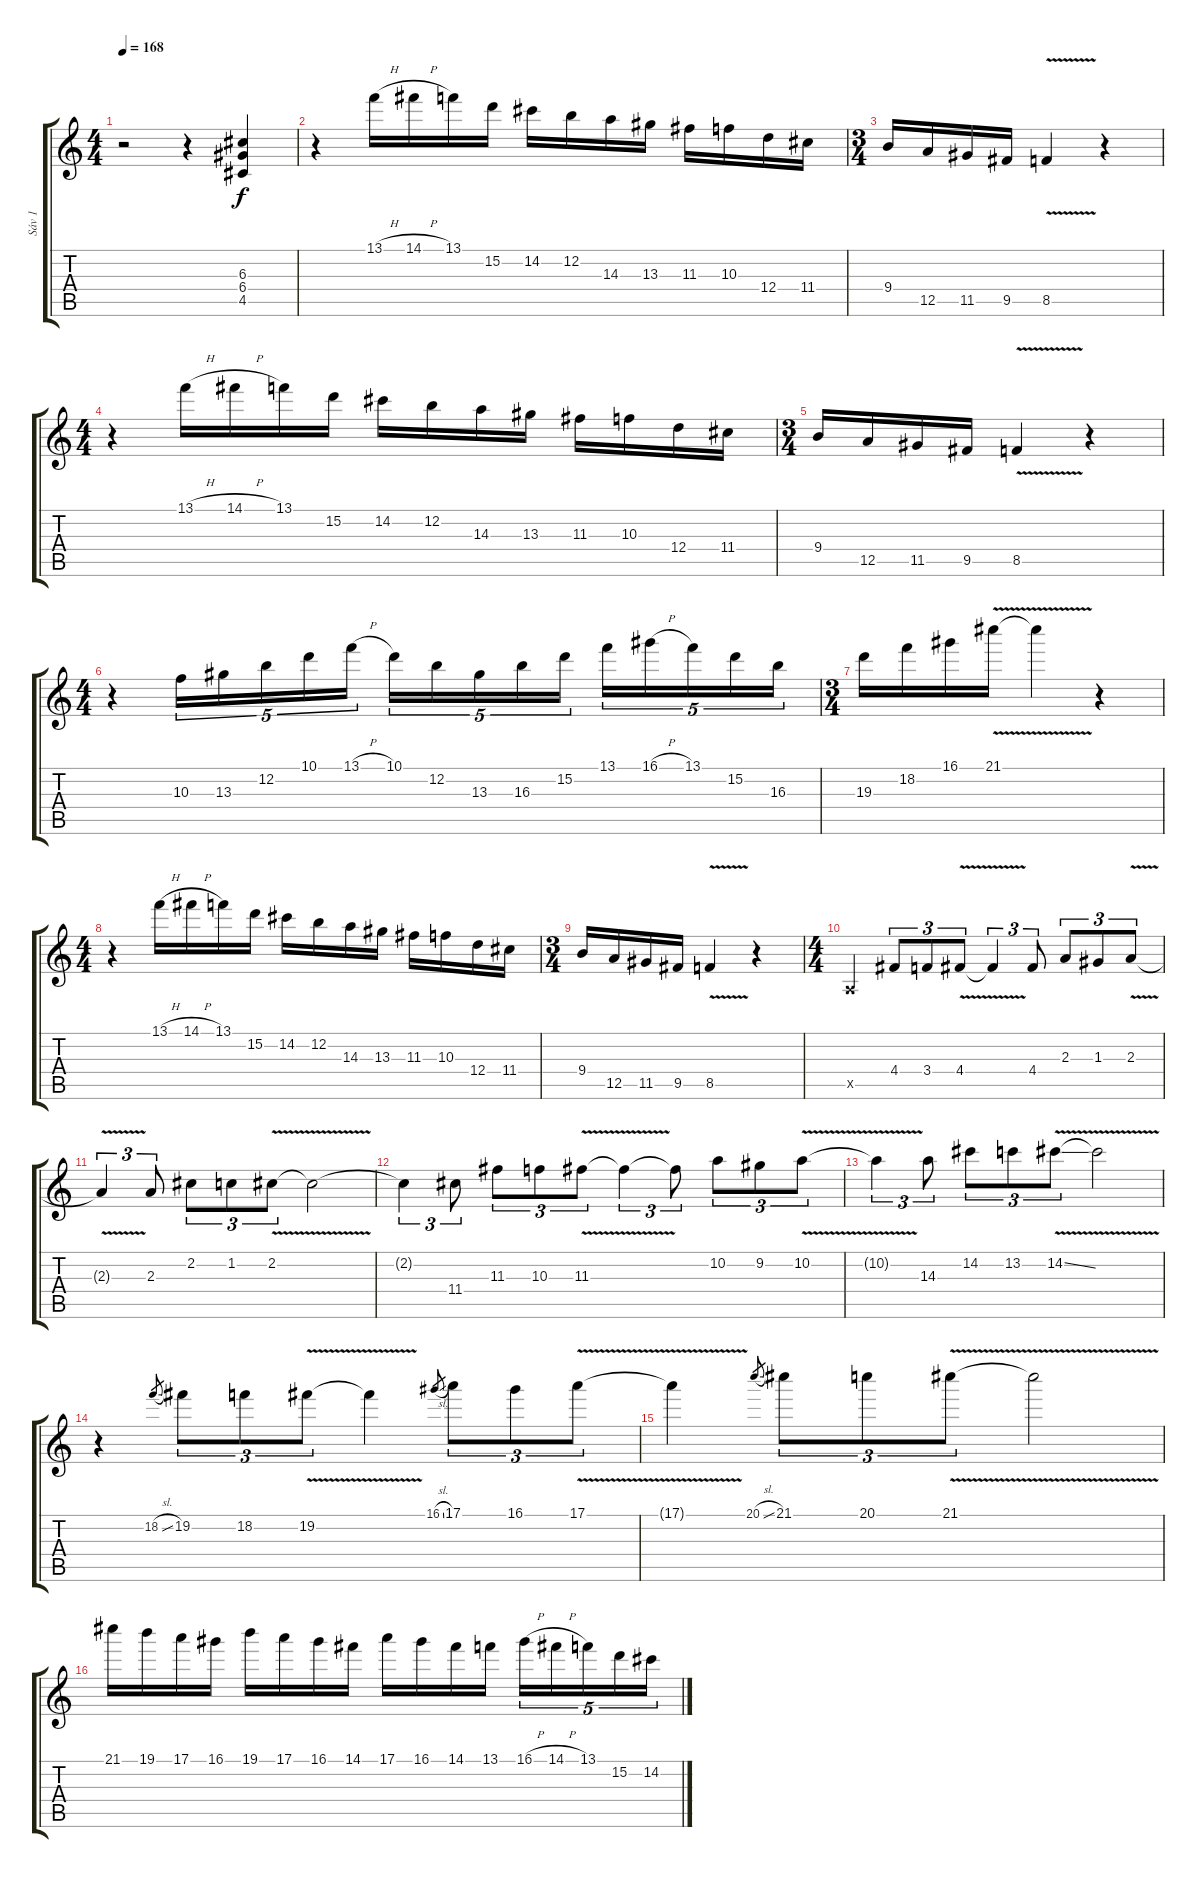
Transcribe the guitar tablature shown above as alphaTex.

\track ("Sáv 1" "Sáv 1") {mute instrument overdrivenguitar}
\staff {score tabs}
\tuning (E4 B3 G3 D3 A2 E2) {hide}
\ts (4 4)
\tempo 168
\clef g2
\ks c
r.2{dy f} r.4 (6.3 6.4 4.5).4 |
r.4 13.1{h}.16{instrument overdrivenguitar} 14.1{h}.16 13.1.16 15.2.16 14.2.16 12.2.16 14.3.16 13.3.16 11.3.16 10.3.16 12.4.16 11.4.16 |
\ts (3 4)
9.4.16 12.5.16 11.5.16 9.5.16 8.5{v}.4 r.4 |
\ts (4 4)
r.4 13.1{h}.16 14.1{h}.16 13.1.16 15.2.16 14.2.16 12.2.16 14.3.16 13.3.16 11.3.16 10.3.16 12.4.16 11.4.16 |
\ts (3 4)
9.4.16 12.5.16 11.5.16 9.5.16 8.5{v}.4 r.4 |
\ts (4 4)
r.4 10.3.16{tu (5 4)} 13.3.16{tu (5 4)} 12.2.16{tu (5 4)} 10.1.16{tu (5 4)} 13.1{h}.16{tu (5 4)} 10.1.16{tu (5 4)} 12.2.16{tu (5 4)} 13.3.16{tu (5 4)} 16.3.16{tu (5 4)} 15.2.16{tu (5 4)} 13.1.16{tu (5 4)} 16.1{h}.16{tu (5 4)} 13.1.16{tu (5 4)} 15.2.16{tu (5 4)} 16.3.16{tu (5 4)} |
\ts (3 4)
19.3.16 18.2.16 16.1.16 21.1{v}.16 21.1{t}.4 r.4 |
\ts (4 4)
r.4 13.1{h}.16 14.1{h}.16 13.1.16 15.2.16 14.2.16 12.2.16 14.3.16 13.3.16 11.3.16 10.3.16 12.4.16 11.4.16 |
\ts (3 4)
9.4.16 12.5.16 11.5.16 9.5.16 8.5{v}.4 r.4 |
\ts (4 4)
0.5{x}.4{instrument overdrivenguitar} 4.4.8{tu (3 2)} 3.4.8{tu (3 2)} 4.4{v}.8{tu (3 2)} 4.4{t}.4{tu (3 2)} 4.4.8{tu (3 2)} 2.3.8{tu (3 2)} 1.3.8{tu (3 2)} 2.3{v}.8{tu (3 2)} |
2.3{t}.4{tu (3 2)} 2.3.8{tu (3 2)} 2.2.8{tu (3 2)} 1.2.8{tu (3 2)} 2.2{v}.8{tu (3 2)} 2.2{t}.2 |
2.2{t}.4{tu (3 2)} 11.4.8{tu (3 2)} 11.3.8{tu (3 2)} 10.3.8{tu (3 2)} 11.3{v}.8{tu (3 2)} 11.3{t}.4{tu (3 2)} 11.3{t}.8{tu (3 2)} 10.2.8{tu (3 2)} 9.2.8{tu (3 2)} 10.2{v}.8{tu (3 2)} |
10.2{t}.4{tu (3 2)} 14.3.8{tu (3 2)} 14.2.8{tu (3 2)} 13.2.8{tu (3 2)} 14.2{v ss}.8{tu (3 2)} 14.2{t}.2 |
r.4{instrument overdrivenguitar} 18.2{sl}.8{gr} 19.2.8{tu (3 2)} 18.2.8{tu (3 2)} 19.2{v}.8{tu (3 2)} 19.2{t}.4 16.1{sl}.8{gr} 17.1.8{tu (3 2)} 16.1.8{tu (3 2)} 17.1{v}.8{tu (3 2)} |
17.1{t}.4 20.1{sl}.8{gr} 21.1.8{tu (3 2)} 20.1.8{tu (3 2)} 21.1{v}.8{tu (3 2)} 21.1{t}.2 |
21.1.16 19.1.16 17.1.16 16.1.16 19.1.16 17.1.16 16.1.16 14.1.16 17.1.16 16.1.16 14.1.16 13.1.16 16.1{h}.16{tu (5 4)} 14.1{h}.16{tu (5 4)} 13.1.16{tu (5 4)} 15.2.16{tu (5 4)} 14.2.16{tu (5 4)}
